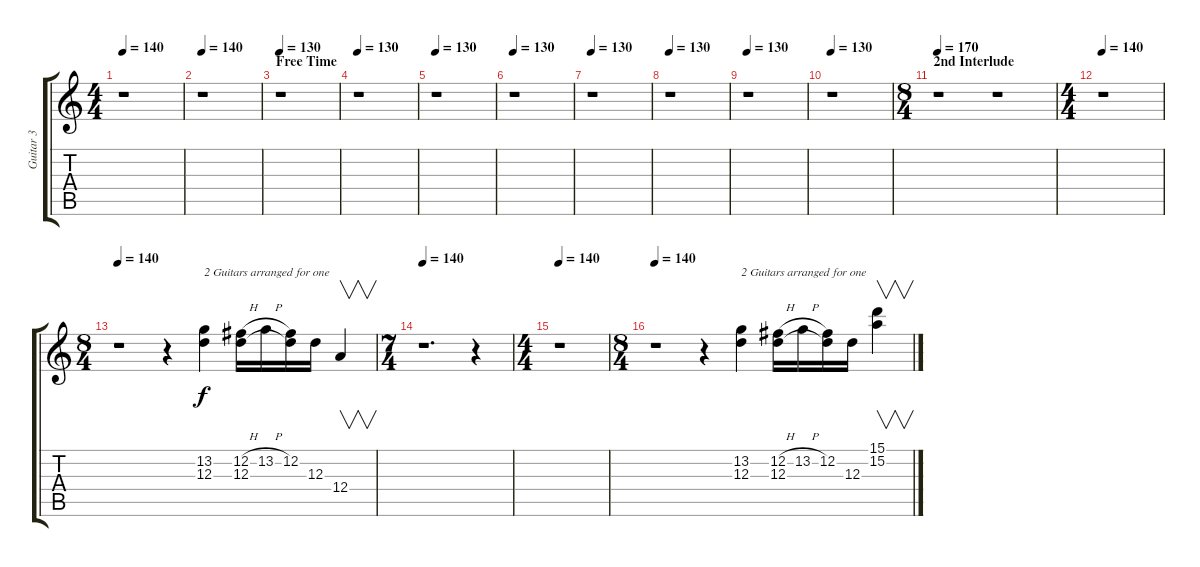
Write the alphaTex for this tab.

\track ("Guitar 3" "Guitar 3") {instrument distortionguitar}
\staff {score tabs}
\tuning (B3 Gb3 D3 A2 E2 B1) {hide}
\ts (4 4)
\tempo 140
\clef g2
\ks c
r.1{dy f} |
\tempo 140
r.1 |
\section ("" "Free Time")
\tempo 130
r.1 |
\tempo 130
r.1 |
\tempo 130
r.1 |
\tempo 130
r.1 |
\tempo 130
r.1 |
\tempo 130
r.1 |
\tempo 130
r.1 |
\tempo 130
r.1 |
\ts (8 4)
\section ("" "2nd Interlude")
\tempo 170
r.1 r.1 |
\ts (4 4)
\tempo 140
r.1 |
\ts (8 4)
\tempo 140
r.1 r.4 (13.2 12.3).4{txt "2 Guitars arranged for one"} (12.2{h} 12.3).16 13.2{h}.16 (12.2 12.3{t}).16 12.3.16 12.4.4{v} |
\ts (7 4)
\tempo 140
r.1{d} r.4 |
\ts (4 4)
\tempo 140
r.1 |
\ts (8 4)
\tempo 140
r.1 r.4 (13.2 12.3).4{txt "2 Guitars arranged for one"} (12.2{h} 12.3).16 13.2{h}.16 (12.2 12.3{t}).16 12.3.16 (15.1 15.2).4{v}
